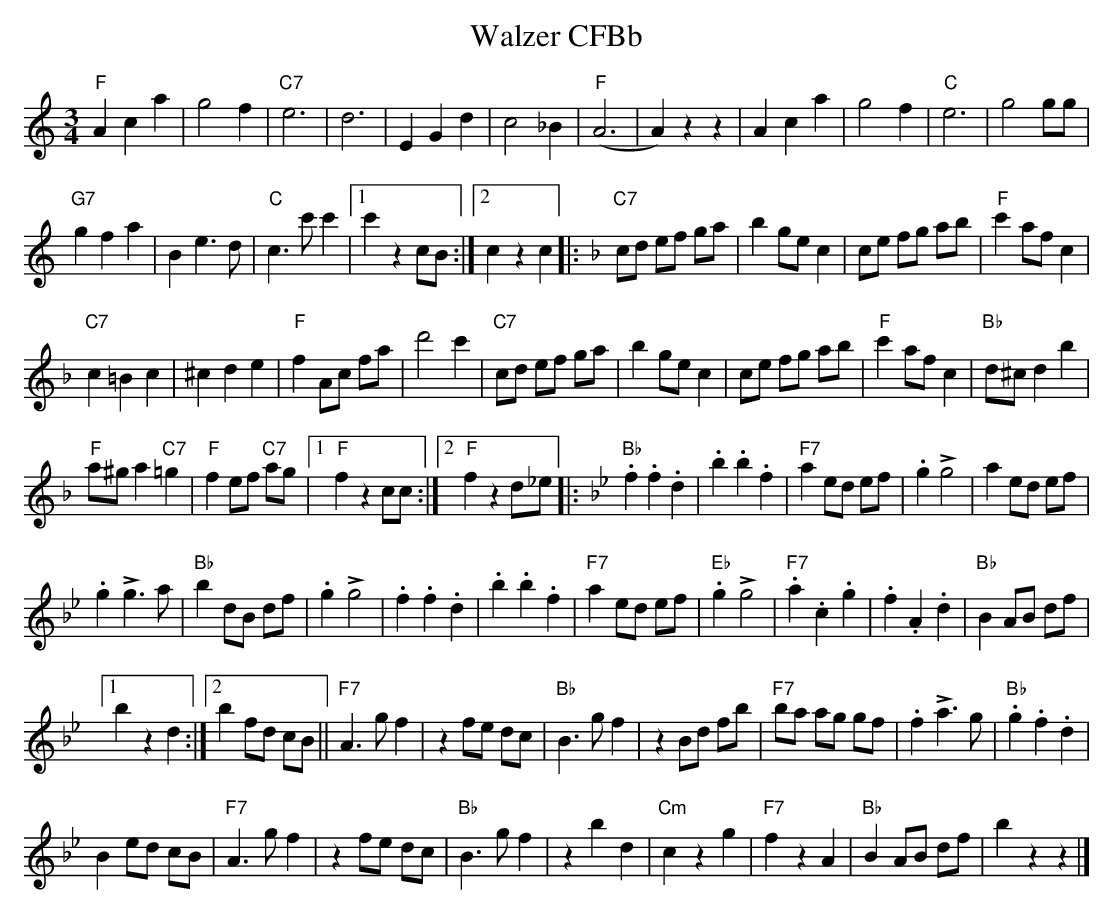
X:1
T: Walzer CFBb
M:3/4
L:1/4
K:C
"F"Aca | g2f | "C7"e3 | d3 | EGd | c2_B | "F"(A3 | A)zz | Aca | g2f | "C"e3 | g2g/g/ |
"G7"gfa | Be>d | "C"c>c'c' |1 c'zc/B/ :|2 czc |: [K:F] [L:1/8] "C7"cd ef ga | b2gec2 | ce fg ab | "F"c'2afc2 |
"C7"c2=B2c2 | ^c2d2e2 | "F"f2 Ac fa |  d'4c'2 | "C7"cd ef ga | b2 ge c2 | ce fg ab | "F"c'2 af c2 | "Bb"d^c d2b2 |
"F"a^g a2"C7"=g2 | "F"f2 ef "C7"ag |1 "F"f2z2cc :|2 "F"f2z2 d_e |: [K:Bb] [L:1/4] "Bb".f.f.d | .b.b.f | "F7"a e/d/ e/f/ | .g+>+g2 | a e/d/ e/f/ |
.g+>+g>a | "Bb"b d/B/ d/f/ | .g+>+g2 | .f.f.d | .b.b.f | "F7"a e/d/ e/f/ | "Eb".g+>+g2 | "F7".a.c.g | .f.A.d | "Bb"B A/B/ d/f/ |1
bzd :|2 b f/d/ c/B/ || "F7"A>gf | z f/e/ d/c/ | "Bb"B>gf | z B/d/ f/b/ | "F7"b/a/ a/g/ g/f/ | .f +>+a>g | "Bb".g.f.d |
B e/d/ c/B/ | "F7"A>gf | z f/e/ d/c/ | "Bb"B>gf | zbd | "Cm"czg | "F7"fzA | "Bb"B A/B/ d/f/ | bzz |]
